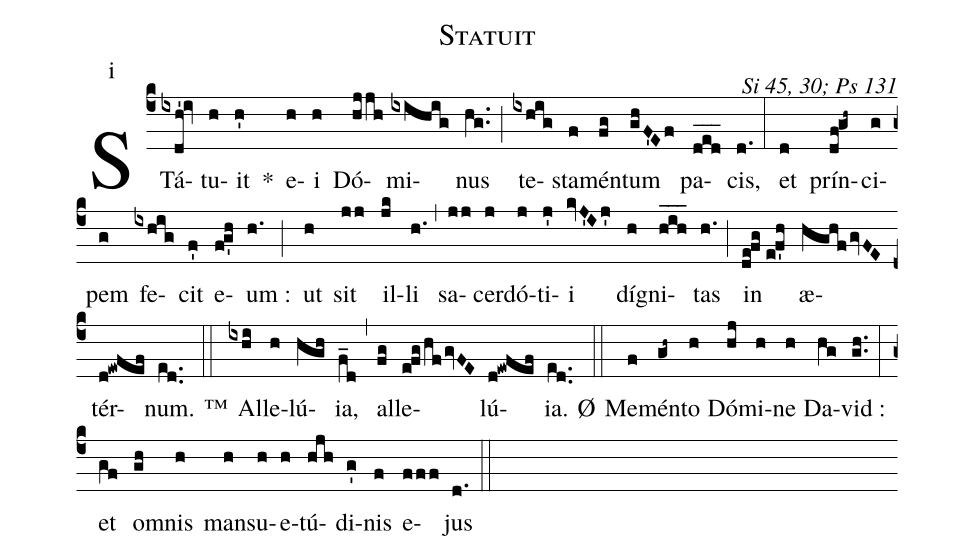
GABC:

name:Statuit;
commentary:Si 45, 30; Ps 131;
mode:i;
%%
(c4) STá(ixdh'!iv)tu(h)it(h') *() e(h)i(h) Dó(hjjh)mi(ixihig)nus(hg..) (;) te(ixhig)sta(f)mén(fg)tum(ghF'Ef) pa(ded___)cis,(d.) (:) et(d) prín(df!gh~)ci(g)pem(g) fe(ixhig)cit(f') e(f!g'h)um~:(h.) (;) ut(h) sit(jj) il(jk)li(h.) (,) sa(jj)cer(j)dó(j)ti(j')i(kvJ'Ij') dí(h)gni(hih___)tas(h.) (;) in(de!fg//e!f'h) æ(hghf/gvFE)tér(d!ewfef)num.(ed..) ™(::) Al(ixhi)le(h)lú(hgh)ia,(f_d) (,) al(fg)le(e!fg/hf/gvFE)lú(d!ewfef)ia.(ed..) Ø(::) Me(f)mén(gh~)to(h) Dó(hj)mi(h)ne(h) Da(hg)vid~:(gh..) (:) et(gf) o(gh)mnis(h) man(h)su(h)e(h)tú(hjh)di(g')nis(f) e(fff)jus(d.) (::)
